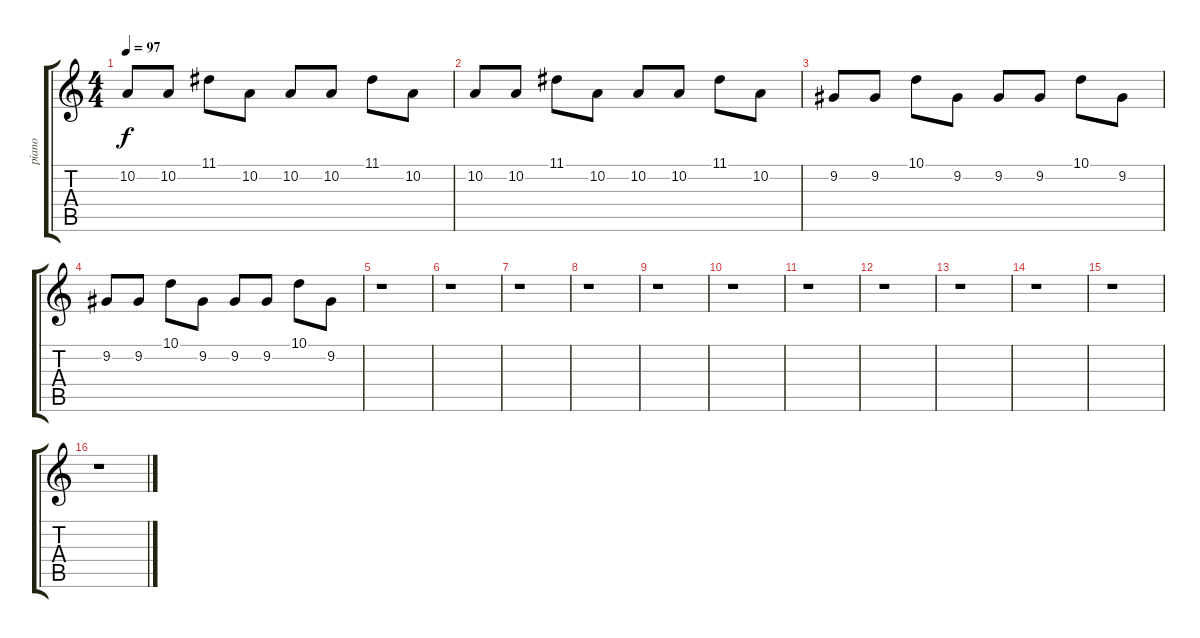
\track ("piano" "piano") {instrument honkytonkpiano}
\staff {score tabs}
\tuning (E4 B3 G3 D3 A2 E2) {hide}
\ts (4 4)
\tempo 97
\clef g2
\ks c
10.2.8{dy f} 10.2.8 11.1.8 10.2.8 10.2.8 10.2.8 11.1.8 10.2.8 |
10.2.8 10.2.8 11.1.8 10.2.8 10.2.8 10.2.8 11.1.8 10.2.8 |
9.2.8 9.2.8 10.1.8 9.2.8 9.2.8 9.2.8 10.1.8 9.2.8 |
9.2.8 9.2.8 10.1.8 9.2.8 9.2.8 9.2.8 10.1.8 9.2.8 |
r.1 |
r.1 |
r.1 |
r.1 |
r.1 |
r.1 |
r.1 |
r.1 |
r.1 |
r.1 |
r.1 |
r.1
